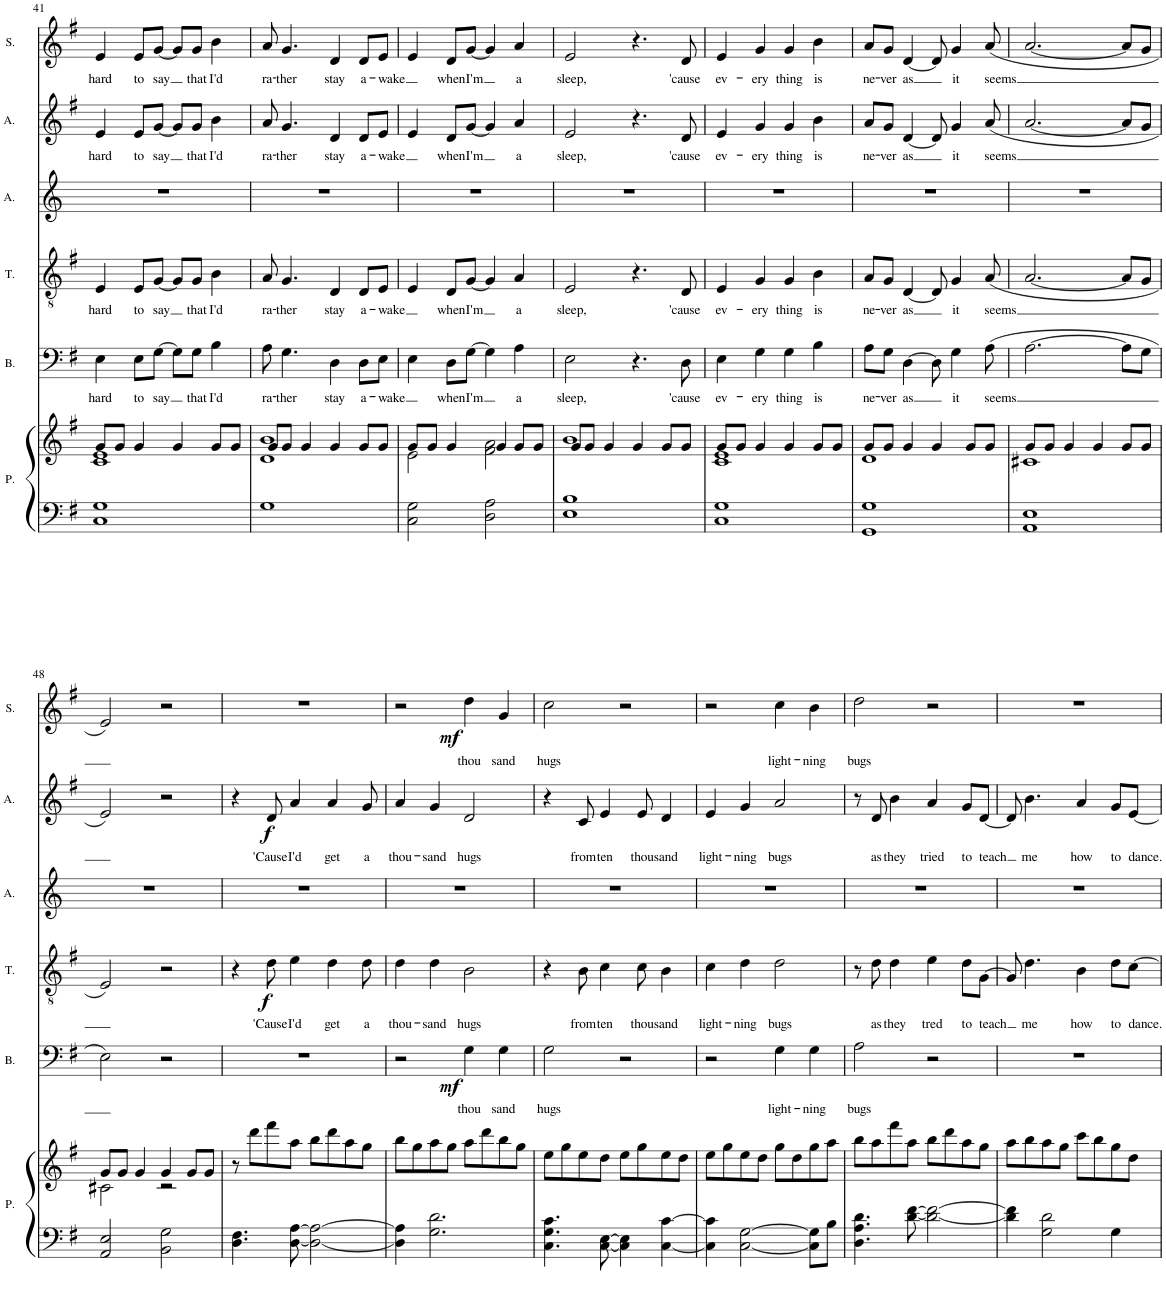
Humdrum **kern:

**kern	**kern	**kern	**text	**dynam	**kern	**text	**dynam	**kern	**kern	**text	**dynam	**kern	**text	**dynam
*part6	*part6	*part5	*part5	*part5	*part4	*part4	*part4	*part3	*part2	*part2	*part2	*part1	*part1	*part1
*staff7	*staff6	*staff5	*staff5	*staff5	*staff4	*staff4	*staff4	*staff3	*staff2	*staff2	*staff2	*staff1	*staff1	*staff1
*I"Piano	*	*I"Bass	*	*	*I"Tenor	*	*	*I"Alto 2	*I"Alto	*	*	*I"Soprano	*	*
*I'P.	*	*I'B.	*	*	*I'T.	*	*	*I'A.	*I'A.	*	*	*I'S.	*	*
!!LO:PB:g=z
*clefF4	*clefG2	*clefF4	*	*	*clefGv2	*	*	*clefG2	*clefG2	*	*	*clefG2	*	*
*k[f#]	*k[f#]	*k[f#]	*	*	*k[f#]	*	*	*k[]	*k[f#]	*	*	*k[f#]	*	*
*M4/4	*M4/4	*M4/4	*	*	*M4/4	*	*	*M4/4	*M4/4	*	*	*M4/4	*	*
=41	=41	=41	=41	=41	=41	=41	=41	=41	=41	=41	=41	=41	=41	=41
*	*^	*	*	*	*	*	*	*	*	*	*	*	*	*
!	!	!	!	!LO:LY:b	!	!	!LO:LY:b	!	!	!	!LO:LY:b	!	!	!LO:LY:b	!
1C 1G	8g/L	1c 1e	4E\	hard	.	4E/	hard	.	1r	4e/	hard	.	4e/	hard	.
.	8g/J	.	.	.	.	.	.	.	.	.	.	.	.	.	.
!	!	!	!	!LO:LY:b	!	!	!LO:LY:b	!	!	!	!LO:LY:b	!	!	!LO:LY:b	!
.	4g/	.	8E\L	to	.	8E/L	to	.	.	8e/L	to	.	8e/L	to	.
!	!	!	!	!LO:LY:b	!	!	!LO:LY:b	!	!	!	!LO:LY:b	!	!	!LO:LY:b	!
.	.	.	[8G\J	say	.	[8G/J	say	.	.	[8g/J	say	.	[8g/J	say	.
.	4g/	.	8G\L]	.	.	8G/L]	.	.	.	8g/L]	.	.	8g/L]	.	.
!	!	!	!	!LO:LY:b	!	!	!LO:LY:b	!	!	!	!LO:LY:b	!	!	!LO:LY:b	!
.	.	.	8G\J	that	.	8G/J	that	.	.	8g/J	that	.	8g/J	that	.
!	!	!	!	!LO:LY:b	!	!	!LO:LY:b	!	!	!	!LO:LY:b	!	!	!LO:LY:b	!
.	8g/L	.	4B\	I'd	.	4B\	I'd	.	.	4b\	I'd	.	4b\	I'd	.
.	8g/J	.	.	.	.	.	.	.	.	.	.	.	.	.	.
=42	=42	=42	=42	=42	=42	=42	=42	=42	=42	=42	=42	=42	=42	=42	=42
!	!	!	!	!LO:LY:b	!	!	!LO:LY:b	!	!	!	!LO:LY:b	!	!	!LO:LY:b	!
1G	8g/L	1d 1b	8A\	ra-	.	8A/	ra-	.	1r	8a/	ra-	.	8a/	ra-	.
!	!	!	!	!LO:LY:b	!	!	!LO:LY:b	!	!	!	!LO:LY:b	!	!	!LO:LY:b	!
.	8g/J	.	4.G\	-ther	.	4.G/	-ther	.	.	4.g/	-ther	.	4.g/	-ther	.
.	4g/	.	.	.	.	.	.	.	.	.	.	.	.	.	.
!	!	!	!	!LO:LY:b	!	!	!LO:LY:b	!	!	!	!LO:LY:b	!	!	!LO:LY:b	!
.	4g/	.	4D\	stay	.	4D/	stay	.	.	4d/	stay	.	4d/	stay	.
!	!	!	!	!LO:LY:b	!	!	!LO:LY:b	!	!	!	!LO:LY:b	!	!	!LO:LY:b	!
.	8g/L	.	8D\L	a-	.	8D/L	a-	.	.	8d/L	a-	.	8d/L	a-	.
!	!	!	!	!LO:LY:b	!	!	!LO:LY:b	!	!	!	!LO:LY:b	!	!	!LO:LY:b	!
.	8g/J	.	8E\J	-wake	.	8E/J	-wake	.	.	8e/J	-wake	.	8e/J	-wake	.
=43	=43	=43	=43	=43	=43	=43	=43	=43	=43	=43	=43	=43	=43	=43	=43
2C\ 2G\	8g/L	2e\	4E\	.	.	4E/	.	.	1r	4e/	.	.	4e/	.	.
.	8g/J	.	.	.	.	.	.	.	.	.	.	.	.	.	.
!	!	!	!	!LO:LY:b	!	!	!LO:LY:b	!	!	!	!LO:LY:b	!	!	!LO:LY:b	!
.	4g/	.	8D\L	when	.	8D/L	when	.	.	8d/L	when	.	8d/L	when	.
!	!	!	!	!LO:LY:b	!	!	!LO:LY:b	!	!	!	!LO:LY:b	!	!	!LO:LY:b	!
.	.	.	[8G\J	I'm	.	[8G/J	I'm	.	.	[8g/J	I'm	.	[8g/J	I'm	.
2D\ 2A\	4g/	2f#\ 2a\	4G\]	.	.	4G/]	.	.	.	4g/]	.	.	4g/]	.	.
!	!	!	!	!LO:LY:b	!	!	!LO:LY:b	!	!	!	!LO:LY:b	!	!	!LO:LY:b	!
.	8g/L	.	4A\	a	.	4A/	a	.	.	4a/	a	.	4a/	a	.
.	8g/J	.	.	.	.	.	.	.	.	.	.	.	.	.	.
=44	=44	=44	=44	=44	=44	=44	=44	=44	=44	=44	=44	=44	=44	=44	=44
!	!	!	!	!LO:LY:b	!	!	!LO:LY:b	!	!	!	!LO:LY:b	!	!	!LO:LY:b	!
1E 1B	8g/L	1b	2E\	-sleep,	.	2E/	-sleep,	.	1r	2e/	-sleep,	.	2e/	-sleep,	.
.	8g/J	.	.	.	.	.	.	.	.	.	.	.	.	.	.
.	4g/	.	.	.	.	.	.	.	.	.	.	.	.	.	.
.	4g/	.	4.r	.	.	4.r	.	.	.	4.r	.	.	4.r	.	.
.	8g/L	.	.	.	.	.	.	.	.	.	.	.	.	.	.
!	!	!	!	!LO:LY:b	!	!	!LO:LY:b	!	!	!	!LO:LY:b	!	!	!LO:LY:b	!
.	8g/J	.	8D\	'cause	.	8D/	'cause	.	.	8d/	'cause	.	8d/	'cause	.
=45	=45	=45	=45	=45	=45	=45	=45	=45	=45	=45	=45	=45	=45	=45	=45
!	!	!	!	!LO:LY:b	!	!	!LO:LY:b	!	!	!	!LO:LY:b	!	!	!LO:LY:b	!
1C 1G	8g/L	1c 1e	4E\	ev-	.	4E/	ev-	.	1r	4e/	ev-	.	4e/	ev-	.
.	8g/J	.	.	.	.	.	.	.	.	.	.	.	.	.	.
!	!	!	!	!LO:LY:b	!	!	!LO:LY:b	!	!	!	!LO:LY:b	!	!	!LO:LY:b	!
.	4g/	.	4G\	-ery	.	4G/	-ery	.	.	4g/	-ery	.	4g/	-ery	.
!	!	!	!	!LO:LY:b	!	!	!LO:LY:b	!	!	!	!LO:LY:b	!	!	!LO:LY:b	!
.	4g/	.	4G\	thing	.	4G/	thing	.	.	4g/	thing	.	4g/	thing	.
!	!	!	!	!LO:LY:b	!	!	!LO:LY:b	!	!	!	!LO:LY:b	!	!	!LO:LY:b	!
.	8g/L	.	4B\	is	.	4B\	is	.	.	4b\	is	.	4b\	is	.
.	8g/J	.	.	.	.	.	.	.	.	.	.	.	.	.	.
=46	=46	=46	=46	=46	=46	=46	=46	=46	=46	=46	=46	=46	=46	=46	=46
!	!	!	!	!LO:LY:b	!	!	!LO:LY:b	!	!	!	!LO:LY:b	!	!	!LO:LY:b	!
1GG 1G	8g/L	1d	8A\L	ne-	.	8A/L	ne-	.	1r	8a/L	ne-	.	8a/L	ne-	.
!	!	!	!	!LO:LY:b	!	!	!LO:LY:b	!	!	!	!LO:LY:b	!	!	!LO:LY:b	!
.	8g/J	.	8G\J	-ver	.	8G/J	-ver	.	.	8g/J	-ver	.	8g/J	-ver	.
!	!	!	!	!LO:LY:b	!	!	!LO:LY:b	!	!	!	!LO:LY:b	!	!	!LO:LY:b	!
.	4g/	.	[4D\	as	.	[4D/	as	.	.	[4d/	as	.	[4d/	as	.
.	4g/	.	8D\]	.	.	8D/]	.	.	.	8d/]	.	.	8d/]	.	.
!	!	!	!	!LO:LY:b	!	!	!LO:LY:b	!	!	!	!LO:LY:b	!	!	!LO:LY:b	!
.	.	.	4G\	it	.	4G/	it	.	.	4g/	it	.	4g/	it	.
.	8g/L	.	.	.	.	.	.	.	.	.	.	.	.	.	.
!	!	!	!	!LO:LY:b	!	!	!LO:LY:b	!	!	!	!LO:LY:b	!	!	!LO:LY:b	!
.	8g/J	.	(8A\	-seems	.	(8A/	-seems	.	.	(8a/	-seems	.	(8a/	-seems	.
=47	=47	=47	=47	=47	=47	=47	=47	=47	=47	=47	=47	=47	=47	=47	=47
1AA 1E	8g/L	1c#X	[2.A\	.	.	[2.A/	.	.	1r	[2.a/	.	.	[2.a/	.	.
.	8g/J	.	.	.	.	.	.	.	.	.	.	.	.	.	.
.	4g/	.	.	.	.	.	.	.	.	.	.	.	.	.	.
.	4g/	.	.	.	.	.	.	.	.	.	.	.	.	.	.
.	8g/L	.	8A\L]	.	.	8A/L]	.	.	.	8a/L]	.	.	8a/L]	.	.
.	8g/J	.	8G\J	.	.	8G/J	.	.	.	8g/J	.	.	8g/J	.	.
!!LO:LB:g=z
=48	=48	=48	=48	=48	=48	=48	=48	=48	=48	=48	=48	=48	=48	=48	=48
2AA/ 2E/	8g/L	2c#X\	2E\)	.	.	2E/)	.	.	1r	2e/)	.	.	2e/)	.	.
.	8g/J	.	.	.	.	.	.	.	.	.	.	.	.	.	.
.	4g/	.	.	.	.	.	.	.	.	.	.	.	.	.	.
2BB\ 2G\	4g/	2r	2r	.	.	2r	.	.	.	2r	.	.	2r	.	.
.	8g/L	.	.	.	.	.	.	.	.	.	.	.	.	.	.
.	8g/J	.	.	.	.	.	.	.	.	.	.	.	.	.	.
*	*v	*v	*	*	*	*	*	*	*	*	*	*	*	*	*
=49	=49	=49	=49	=49	=49	=49	=49	=49	=49	=49	=49	=49	=49	=49
4.D\ 4.F#\	8r	1r	.	.	4r	.	.	1r	4r	.	.	1r	.	.
.	8ddd\L	.	.	.	.	.	.	.	.	.	.	.	.	.
!	!	!	!	!	!	!LO:LY:b	!LO:DY:b	!	!	!LO:LY:b	!LO:DY:b	!	!	!
.	8fff#\	.	.	.	8d\	'Cause	f	.	8d/	'Cause	f	.	.	.
!	!	!	!	!	!	!LO:LY:b	!	!	!	!LO:LY:b	!	!	!	!
[8D\ [8A\	8aa\J	.	.	.	4e\	I'd	.	.	4a/	I'd	.	.	.	.
2D\_ 2A\_	8bb\L	.	.	.	.	.	.	.	.	.	.	.	.	.
!	!	!	!	!	!	!LO:LY:b	!	!	!	!LO:LY:b	!	!	!	!
.	8ddd\	.	.	.	4d\	get	.	.	4a/	get	.	.	.	.
.	8aa\	.	.	.	.	.	.	.	.	.	.	.	.	.
!	!	!	!	!	!	!LO:LY:b	!	!	!	!LO:LY:b	!	!	!	!
.	8gg\J	.	.	.	8d\	a	.	.	8g/	a	.	.	.	.
=50	=50	=50	=50	=50	=50	=50	=50	=50	=50	=50	=50	=50	=50	=50
!	!	!	!	!	!	!LO:LY:b	!	!	!	!LO:LY:b	!	!	!	!
4D\] 4A\]	8bb\L	2r	.	.	4d\	thou-	.	1r	4a/	thou-	.	2r	.	.
.	8gg\	.	.	.	.	.	.	.	.	.	.	.	.	.
!	!	!	!	!	!	!LO:LY:b	!	!	!	!LO:LY:b	!	!	!	!
2.G\ 2.d\	8aa\	.	.	.	4d\	-sand	.	.	4g/	-sand	.	.	.	.
.	8gg\J	.	.	.	.	.	.	.	.	.	.	.	.	.
!	!	!	!LO:LY:b	!LO:DY:b	!	!LO:LY:b	!	!	!	!LO:LY:b	!	!	!LO:LY:b	!LO:DY:b
.	8aa\L	4G\	thou	mf	2B\	hugs	.	.	2d/	hugs	.	4dd\	thou	mf
.	8ddd\	.	.	.	.	.	.	.	.	.	.	.	.	.
!	!	!	!LO:LY:b	!	!	!	!	!	!	!	!	!	!LO:LY:b	!
.	8bb\	4G\	-sand	.	.	.	.	.	.	.	.	4g/	-sand	.
.	8gg\J	.	.	.	.	.	.	.	.	.	.	.	.	.
=51	=51	=51	=51	=51	=51	=51	=51	=51	=51	=51	=51	=51	=51	=51
!	!	!	!LO:LY:b	!	!	!	!	!	!	!	!	!	!LO:LY:b	!
4.C\ 4.G\ 4.c\	8ee\L	2G\	hugs	.	4r	.	.	1r	4r	.	.	2cc\	hugs	.
.	8gg\	.	.	.	.	.	.	.	.	.	.	.	.	.
!	!	!	!	!	!	!LO:LY:b	!	!	!	!LO:LY:b	!	!	!	!
.	8ee\	.	.	.	8B\	from	.	.	8c/	from	.	.	.	.
!	!	!	!	!	!	!LO:LY:b	!	!	!	!LO:LY:b	!	!	!	!
[8C\ [8E\	8dd\J	.	.	.	4c\	ten	.	.	4e/	ten	.	.	.	.
4C\] 4E\]	8ee\L	2r	.	.	.	.	.	.	.	.	.	2r	.	.
!	!	!	!	!	!	!LO:LY:b	!	!	!	!LO:LY:b	!	!	!	!
.	8gg\	.	.	.	8c\	thou-	.	.	8e/	thou-	.	.	.	.
!	!	!	!	!	!	!LO:LY:b	!	!	!	!LO:LY:b	!	!	!	!
[4C\ [4c\	8ee\	.	.	.	4B\	-sand	.	.	4d/	-sand	.	.	.	.
.	8dd\J	.	.	.	.	.	.	.	.	.	.	.	.	.
=52	=52	=52	=52	=52	=52	=52	=52	=52	=52	=52	=52	=52	=52	=52
!	!	!	!	!	!	!LO:LY:b	!	!	!	!LO:LY:b	!	!	!	!
4C\] 4c\]	8ee\L	2r	.	.	4c\	light-	.	1r	4e/	light-	.	2r	.	.
.	8gg\	.	.	.	.	.	.	.	.	.	.	.	.	.
!	!	!	!	!	!	!LO:LY:b	!	!	!	!LO:LY:b	!	!	!	!
[2C\ [2G\	8ee\	.	.	.	4d\	-ning	.	.	4g/	-ning	.	.	.	.
.	8dd\J	.	.	.	.	.	.	.	.	.	.	.	.	.
!	!	!	!LO:LY:b	!	!	!LO:LY:b	!	!	!	!LO:LY:b	!	!	!LO:LY:b	!
.	8gg\L	4G\	light-	.	2d\	bugs	.	.	2a/	bugs	.	4cc\	light-	.
.	8dd\	.	.	.	.	.	.	.	.	.	.	.	.	.
!	!	!	!LO:LY:b	!	!	!	!	!	!	!	!	!	!LO:LY:b	!
8C\] 8G\]L	8gg\	4G\	-ning	.	.	.	.	.	.	.	.	4b\	-ning	.
8B\J	8aa\J	.	.	.	.	.	.	.	.	.	.	.	.	.
=53	=53	=53	=53	=53	=53	=53	=53	=53	=53	=53	=53	=53	=53	=53
!	!	!	!LO:LY:b	!	!	!	!	!	!	!	!	!	!LO:LY:b	!
4.D\ 4.A\ 4.d\	8bb\L	2A\	bugs	.	8r	.	.	1r	8r	.	.	2dd\	bugs	.
!	!	!	!	!	!	!LO:LY:b	!	!	!	!LO:LY:b	!	!	!	!
.	8aa\	.	.	.	8d\	as	.	.	8d/	as	.	.	.	.
!	!	!	!	!	!	!LO:LY:b	!	!	!	!LO:LY:b	!	!	!	!
.	8fff#\	.	.	.	4d\	they	.	.	4b\	they	.	.	.	.
[8d\ [8f#\	8aa\J	.	.	.	.	.	.	.	.	.	.	.	.	.
!	!	!	!	!	!	!LO:LY:b	!	!	!	!LO:LY:b	!	!	!	!
2d\_ 2f#\_	8bb\L	2r	.	.	4e\	tred	.	.	4a/	tried	.	2r	.	.
.	8ddd\	.	.	.	.	.	.	.	.	.	.	.	.	.
!	!	!	!	!	!	!LO:LY:b	!	!	!	!LO:LY:b	!	!	!	!
.	8aa\	.	.	.	8d\L	to	.	.	8g/L	to	.	.	.	.
!	!	!	!	!	!	!LO:LY:b	!	!	!	!LO:LY:b	!	!	!	!
.	8gg\J	.	.	.	[8G\J	teach	.	.	[8d/J	teach	.	.	.	.
=54	=54	=54	=54	=54	=54	=54	=54	=54	=54	=54	=54	=54	=54	=54
4d\] 4f#\]	8aa\L	1r	.	.	8G/]	.	.	1r	8d/]	.	.	1r	.	.
!	!	!	!	!	!	!LO:LY:b	!	!	!	!LO:LY:b	!	!	!	!
.	8bb\	.	.	.	4.d\	me	.	.	4.b\	me	.	.	.	.
2G\ 2d\	8aa\	.	.	.	.	.	.	.	.	.	.	.	.	.
.	8gg\J	.	.	.	.	.	.	.	.	.	.	.	.	.
!	!	!	!	!	!	!LO:LY:b	!	!	!	!LO:LY:b	!	!	!	!
.	8ccc\L	.	.	.	4B\	how	.	.	4a/	how	.	.	.	.
.	8bb\	.	.	.	.	.	.	.	.	.	.	.	.	.
!	!	!	!	!	!	!LO:LY:b	!	!	!	!LO:LY:b	!	!	!	!
4G\	8gg\	.	.	.	8d\L	to	.	.	8g/L	to	.	.	.	.
!	!	!	!	!	!	!LO:LY:b	!	!	!	!LO:LY:b	!	!	!	!
.	8dd\J	.	.	.	[8c\J	dance.	.	.	[8e/J	dance.	.	.	.	.
=	=	=	=	=	=	=	=	=	=	=	=	=	=	=
*-	*-	*-	*-	*-	*-	*-	*-	*-	*-	*-	*-	*-	*-	*-
